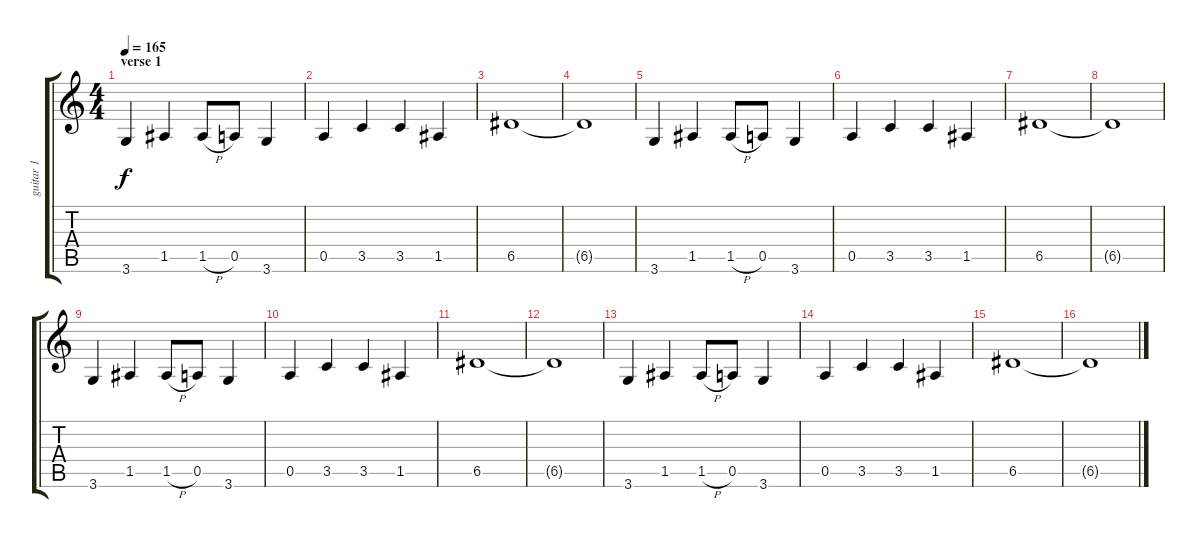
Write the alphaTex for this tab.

\track ("guitar 1" "guitar 1") {instrument electricguitarmuted}
\staff {score tabs}
\tuning (E4 B3 G3 D3 A2 E2) {hide}
\ts (4 4)
\section ("" "verse 1")
\tempo 165
\clef g2
\ks c
3.6.4{dy f} 1.5.4 1.5{h}.8 0.5.8 3.6.4 |
0.5.4 3.5.4 3.5.4 1.5.4 |
6.5.1 |
6.5{t}.1 |
3.6.4 1.5.4 1.5{h}.8 0.5.8 3.6.4 |
0.5.4 3.5.4 3.5.4 1.5.4 |
6.5.1 |
6.5{t}.1 |
3.6.4 1.5.4 1.5{h}.8 0.5.8 3.6.4 |
0.5.4 3.5.4 3.5.4 1.5.4 |
6.5.1 |
6.5{t}.1 |
3.6.4 1.5.4 1.5{h}.8 0.5.8 3.6.4 |
0.5.4 3.5.4 3.5.4 1.5.4 |
6.5.1 |
6.5{t}.1
